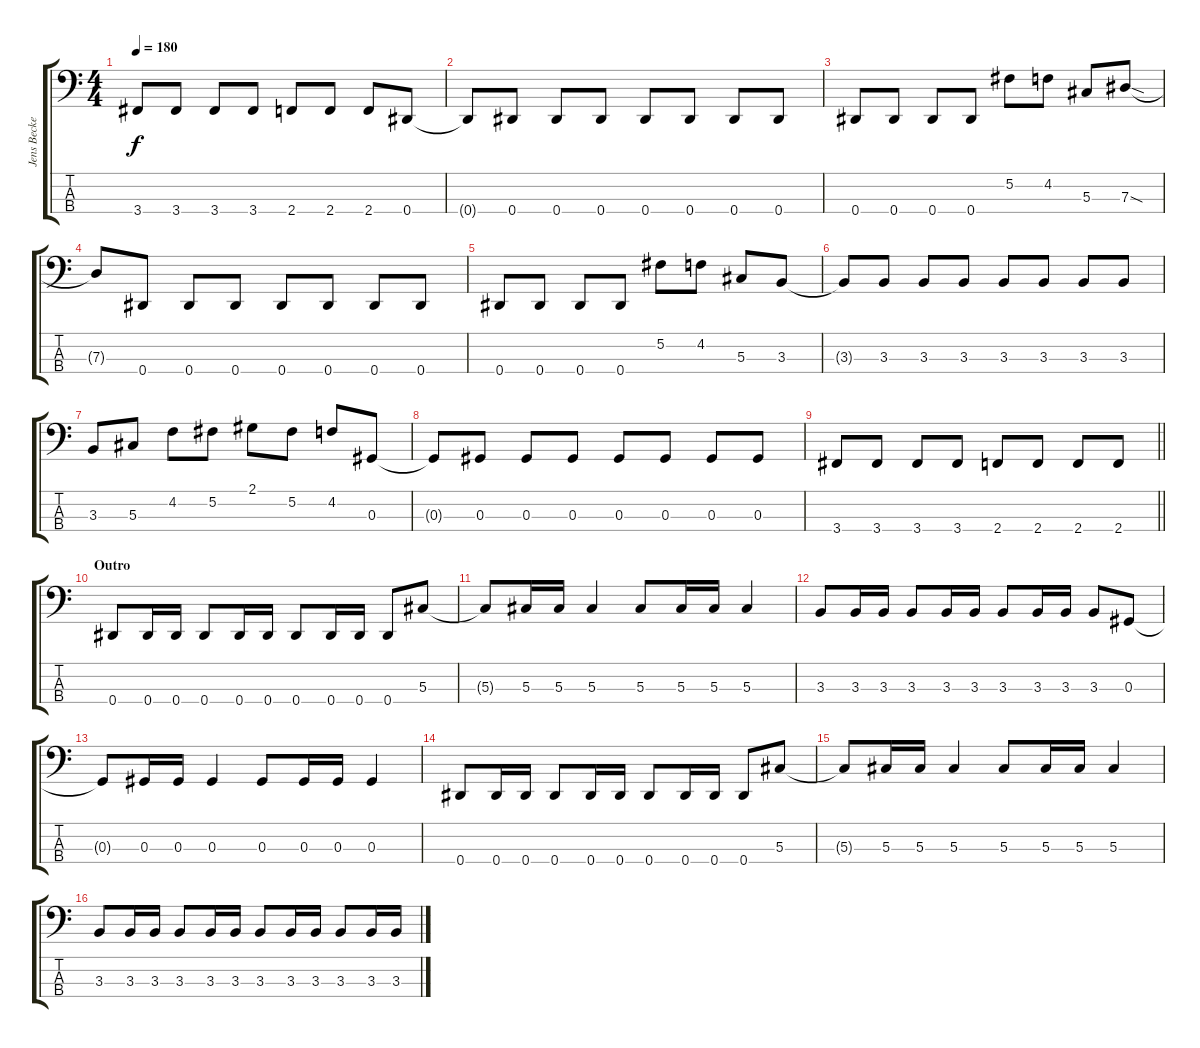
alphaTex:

\track ("Jens Becker" "Jens Becke") {instrument electricbasspick}
\staff {score tabs}
\tuning (Gb2 Db2 Ab1 Eb1) {hide}
\ts (4 4)
\tempo 180
\clef f4
\ks c
3.4.8{dy f} 3.4.8 3.4.8 3.4.8 2.4.8 2.4.8 2.4.8 0.4.8 |
0.4{t}.8 0.4.8 0.4.8 0.4.8 0.4.8 0.4.8 0.4.8 0.4.8 |
0.4.8 0.4.8 0.4.8 0.4.8 5.2.8 4.2.8 5.3.8 7.3{sod}.8 |
7.3{t}.8 0.4.8 0.4.8 0.4.8 0.4.8 0.4.8 0.4.8 0.4.8 |
0.4.8 0.4.8 0.4.8 0.4.8 5.2.8 4.2.8 5.3.8 3.3.8 |
3.3{t}.8 3.3.8 3.3.8 3.3.8 3.3.8 3.3.8 3.3.8 3.3.8 |
3.3.8 5.3.8 4.2.8 5.2.8 2.1.8 5.2.8 4.2.8 0.3.8 |
0.3{t}.8 0.3.8 0.3.8 0.3.8 0.3.8 0.3.8 0.3.8 0.3.8 |
\barLineRight lightlight
3.4.8 3.4.8 3.4.8 3.4.8 2.4.8 2.4.8 2.4.8 2.4.8 |
\section ("" "Outro")
0.4.8 0.4.16 0.4.16 0.4.8 0.4.16 0.4.16 0.4.8 0.4.16 0.4.16 0.4.8 5.3.8 |
5.3{t}.8 5.3.16 5.3.16 5.3.4 5.3.8 5.3.16 5.3.16 5.3.4 |
3.3.8 3.3.16 3.3.16 3.3.8 3.3.16 3.3.16 3.3.8 3.3.16 3.3.16 3.3.8 0.3.8 |
0.3{t}.8 0.3.16 0.3.16 0.3.4 0.3.8 0.3.16 0.3.16 0.3.4 |
0.4.8 0.4.16 0.4.16 0.4.8 0.4.16 0.4.16 0.4.8 0.4.16 0.4.16 0.4.8 5.3.8 |
5.3{t}.8 5.3.16 5.3.16 5.3.4 5.3.8 5.3.16 5.3.16 5.3.4 |
3.3.8 3.3.16 3.3.16 3.3.8 3.3.16 3.3.16 3.3.8 3.3.16 3.3.16 3.3.8 3.3.16 3.3.16
